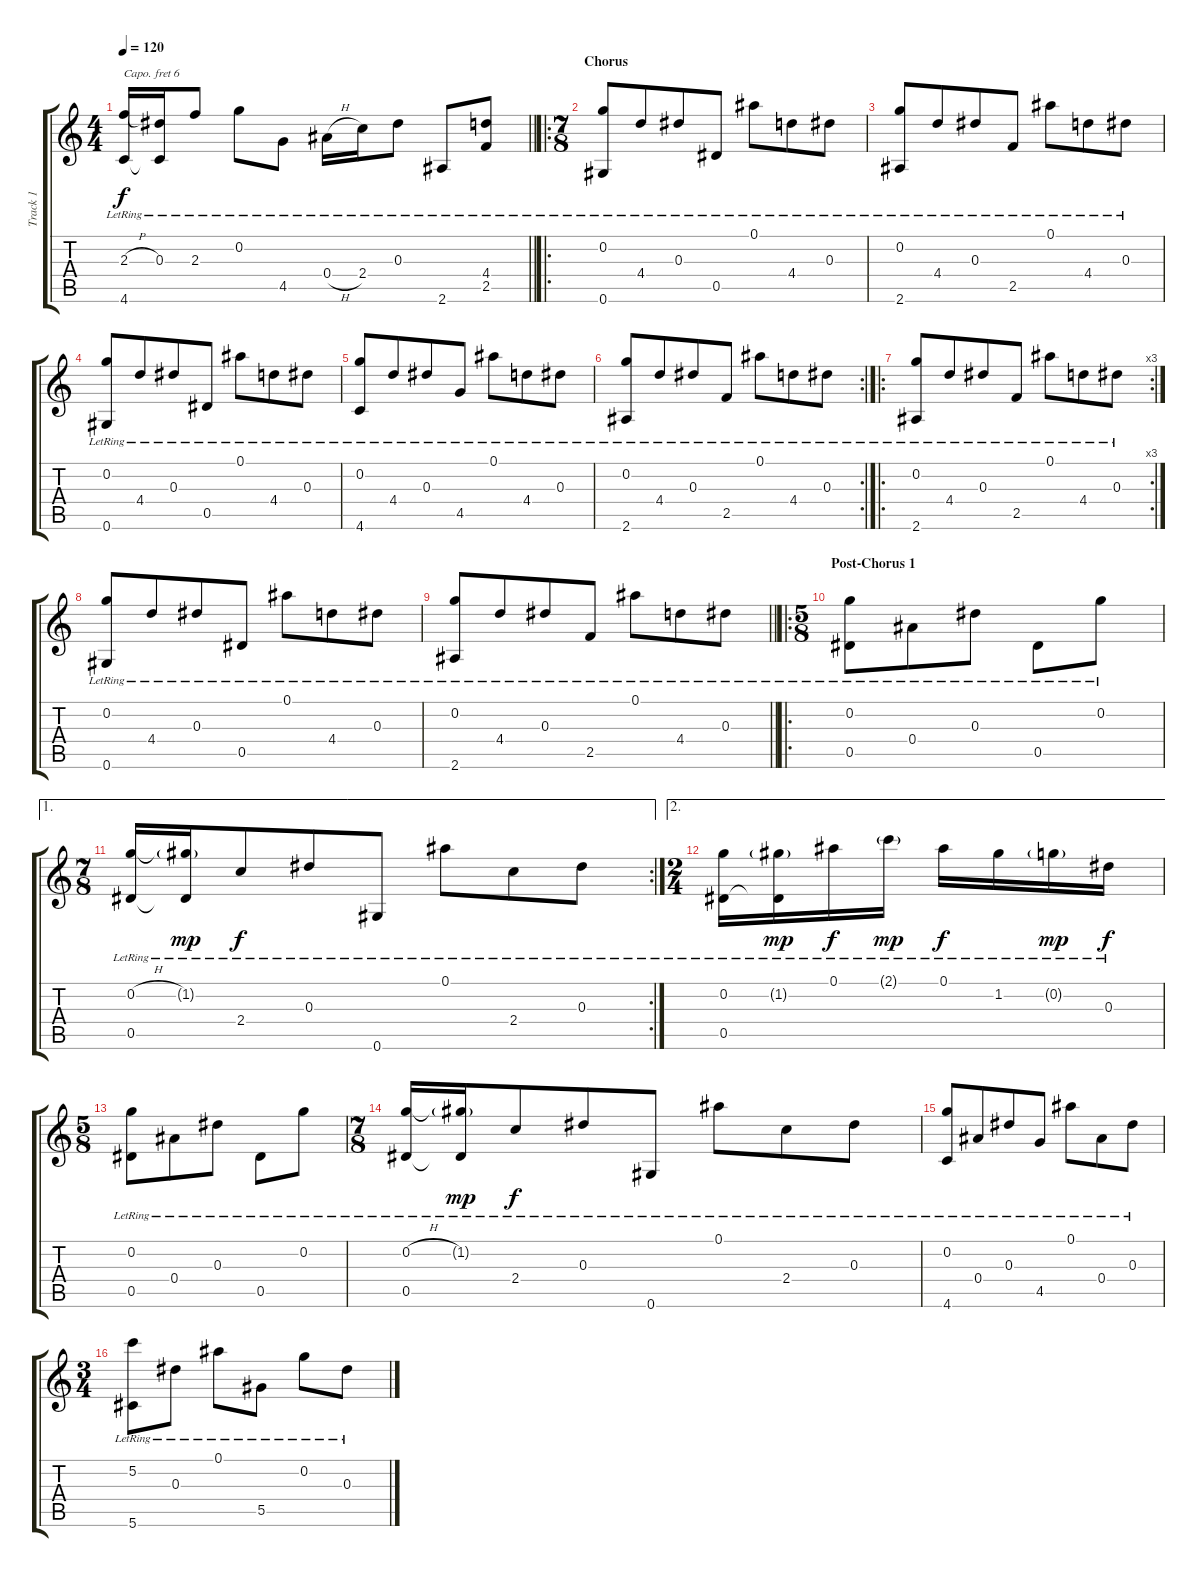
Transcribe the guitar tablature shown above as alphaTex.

\track ("Track 1" "Track 1") {instrument acousticguitarsteel}
\staff {score tabs}
\capo 6
\tuning (E4 Db4 A3 E3 A2 D2) {hide}
\ts (4 4)
\tempo 120
\clef g2
\barLineRight lightlight
\ks c
(2.3{h lr} 4.6{lr}).16{dy f} (0.3{lr} 4.6{t}).16 2.3{lr}.8 0.2{lr}.8 4.5{lr}.8 0.4{h lr}.16 2.4{lr}.16 0.3{lr}.8 2.6{lr}.8 (4.4{lr} 2.5{lr}).8 |
\ro
\ts (7 8)
\section ("" "Chorus")
(0.2{lr} 0.6{lr}).8 4.4{lr}.8 0.3{lr}.8 0.5{lr}.8 0.1{lr}.8 4.4{lr}.8 0.3{lr}.8 |
(0.2{lr} 2.6{lr}).8 4.4{lr}.8 0.3{lr}.8 2.5{lr}.8 0.1{lr}.8 4.4{lr}.8 0.3{lr}.8 |
(0.2{lr} 0.6{lr}).8 4.4{lr}.8 0.3{lr}.8 0.5{lr}.8 0.1{lr}.8 4.4{lr}.8 0.3{lr}.8 |
(0.2{lr} 4.6{lr}).8 4.4{lr}.8 0.3{lr}.8 4.5{lr}.8 0.1{lr}.8 4.4{lr}.8 0.3{lr}.8 |
\rc 2
(0.2{lr} 2.6{lr}).8 4.4{lr}.8 0.3{lr}.8 2.5{lr}.8 0.1{lr}.8 4.4{lr}.8 0.3{lr}.8 |
\ro
\rc 3
(0.2{lr} 2.6{lr}).8 4.4{lr}.8 0.3{lr}.8 2.5{lr}.8 0.1{lr}.8 4.4{lr}.8 0.3{lr}.8 |
(0.2{lr} 0.6{lr}).8 4.4{lr}.8 0.3{lr}.8 0.5{lr}.8 0.1{lr}.8 4.4{lr}.8 0.3{lr}.8 |
\barLineRight lightlight
(0.2{lr} 2.6{lr}).8 4.4{lr}.8 0.3{lr}.8 2.5{lr}.8 0.1{lr}.8 4.4{lr}.8 0.3{lr}.8 |
\ro
\ts (5 8)
\section ("" "Post-Chorus 1")
(0.2{lr} 0.5{lr}).8 0.4{lr}.8 0.3{lr}.8 0.5{lr}.8 0.2{lr}.8 |
\ae 1
\rc 2
\ts (7 8)
(0.2{h lr} 0.5{lr}).16 (1.2{g lr} 0.5{t}).16{dy mp} 2.4{lr}.8{dy f} 0.3{lr}.8 0.6{lr}.8 0.1{lr}.8 2.4{lr}.8 0.3{lr}.8 |
\ae 2
\ts (2 4)
(0.2{lr} 0.5{lr}).16 (1.2{g lr} 0.5{t}).16{dy mp} 0.1{lr}.16{dy f} 2.1{g lr}.16{dy mp} 0.1{lr}.16{dy f} 1.2{lr}.16 0.2{g lr}.16{dy mp} 0.3{lr}.16{dy f} |
\ts (5 8)
(0.2{lr} 0.5{lr}).8 0.4{lr}.8 0.3{lr}.8 0.5{lr}.8 0.2{lr}.8 |
\ts (7 8)
(0.2{h lr} 0.5{lr}).16 (1.2{g lr} 0.5{t}).16{dy mp} 2.4{lr}.8{dy f} 0.3{lr}.8 0.6{lr}.8 0.1{lr}.8 2.4{lr}.8 0.3{lr}.8 |
(0.2{lr} 4.6{lr}).8 0.4{lr}.8 0.3{lr}.8 4.5{lr}.8 0.1{lr}.8 0.4{lr}.8 0.3{lr}.8 |
\ts (3 4)
(5.2{lr} 5.6{lr}).8 0.3{lr}.8 0.1{lr}.8 5.5{lr}.8 0.2{lr}.8 0.3{lr}.8
